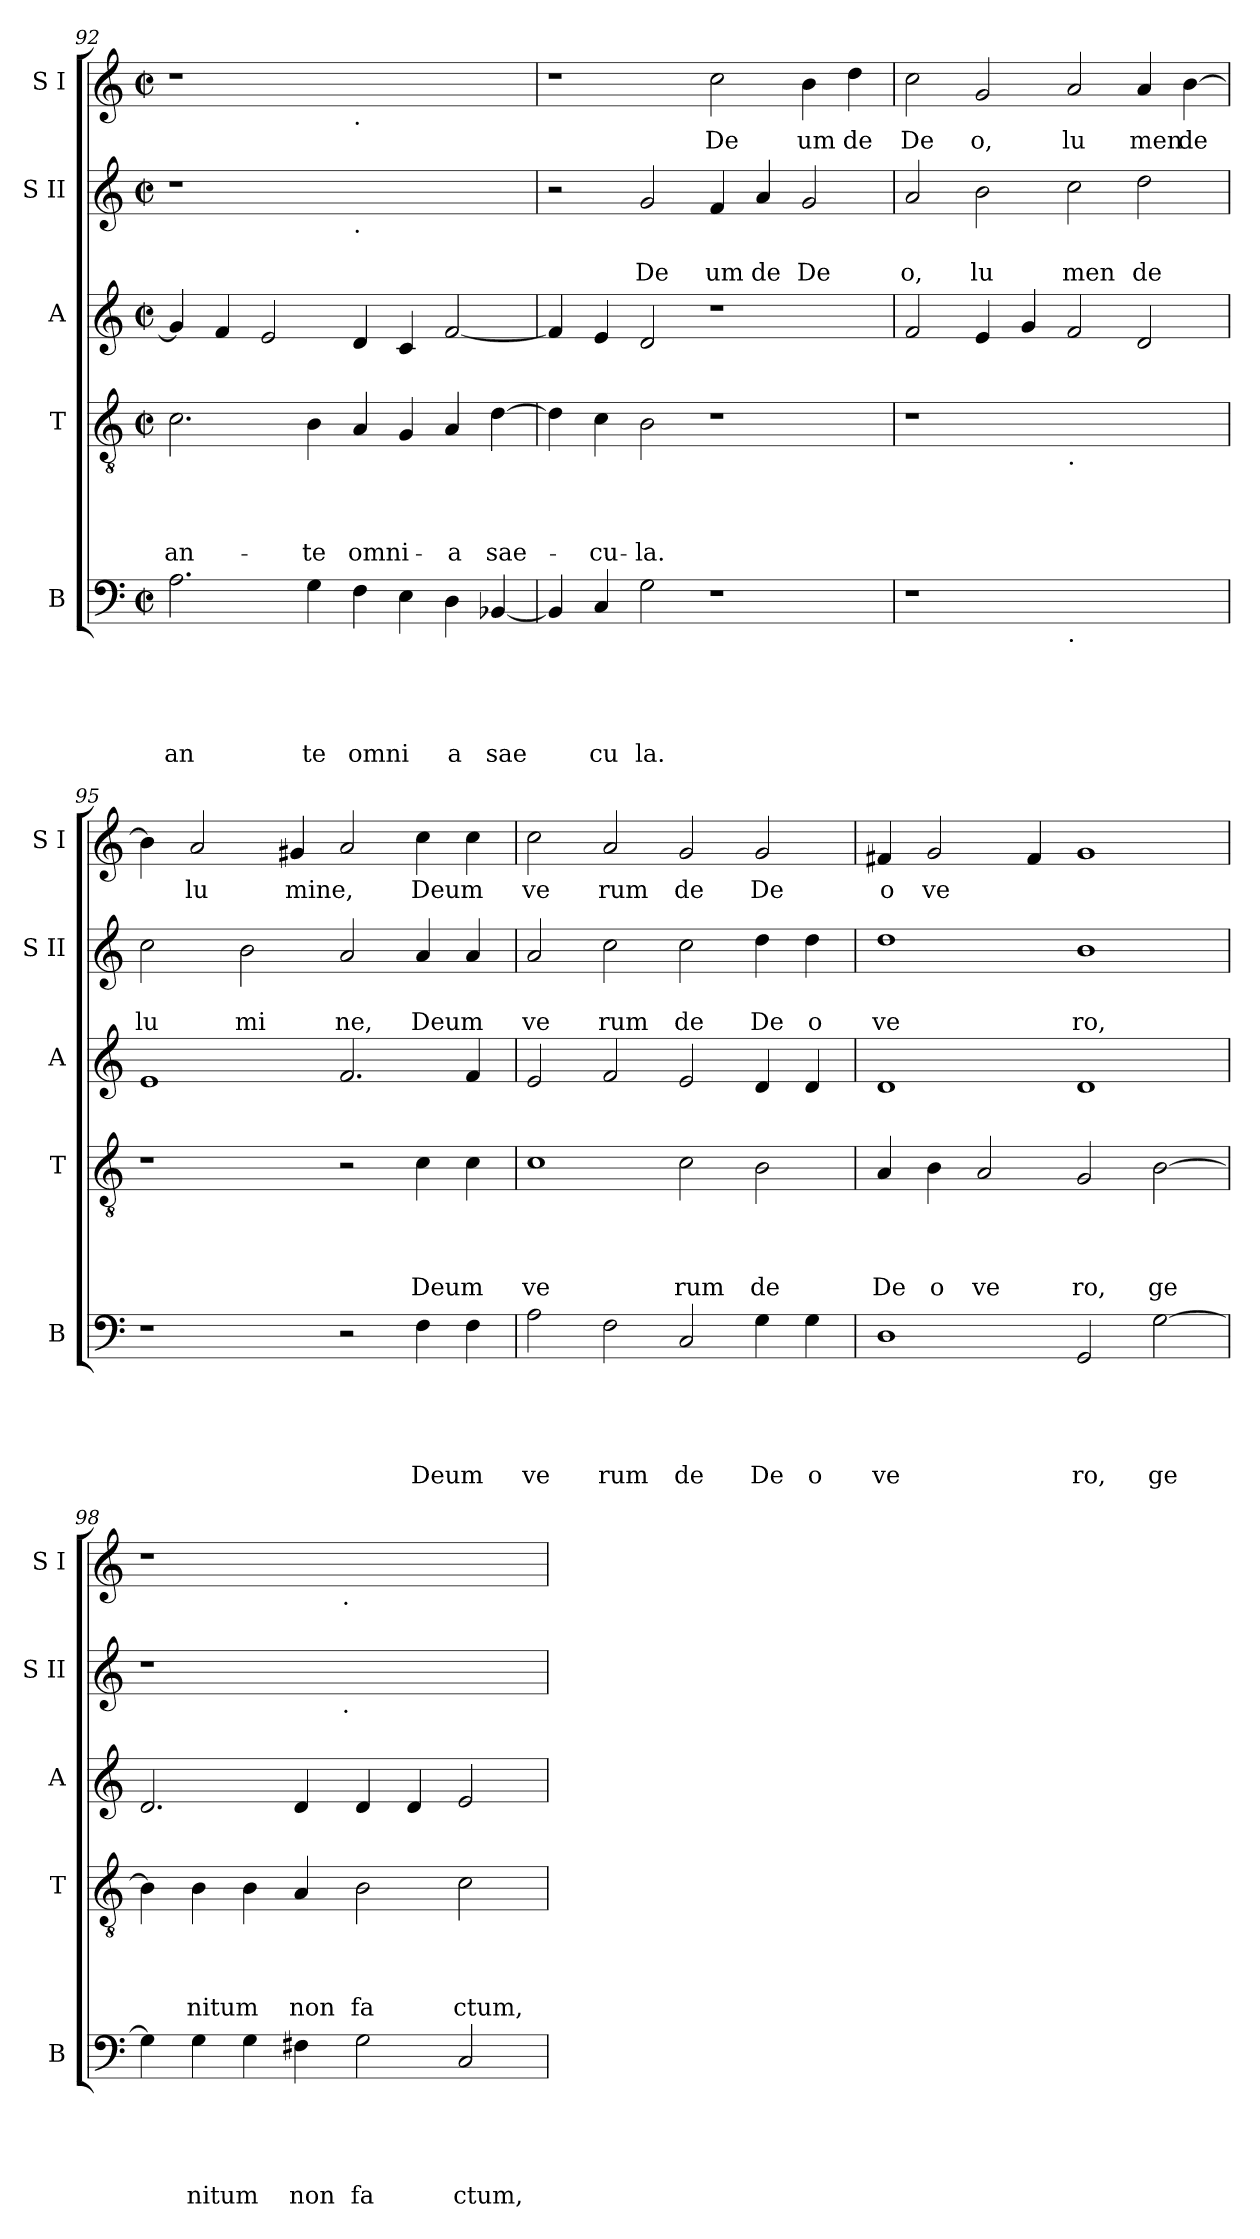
**kern	**text	**text	**text	**text	**text	**kern	**text	**text	**text	**text	**kern	**kern	**text	**text	**kern	**text
*part5	*part5	*part5	*part5	*part5	*part5	*part4	*part4	*part4	*part4	*part4	*part3	*part2	*part2	*part2	*part1	*part1
*staff5	*staff5	*staff5	*staff5	*staff5	*staff5	*staff4	*staff4	*staff4	*staff4	*staff4	*staff3	*staff2	*staff2	*staff2	*staff1	*staff1
*I"B	*	*	*	*	*	*I"T	*	*	*	*	*I"A	*I"S II	*	*	*I"S I	*
*I'B	*	*	*	*	*	*I'T	*	*	*	*	*I'A	*I'S II	*	*	*I'S I	*
*clefF4	*	*	*	*	*	*clefGv2	*	*	*	*	*clefG2	*clefG2	*	*	*clefG2	*
*k[]	*	*	*	*	*	*k[]	*	*	*	*	*k[]	*k[]	*	*	*k[]	*
*C:	*	*	*	*	*	*C:	*	*	*	*	*C:	*C:	*	*	*C:	*
*M2/2	*	*	*	*	*	*M2/2	*	*	*	*	*M2/2	*M2/2	*	*	*M2/2	*
*met(c|)	*	*	*	*	*	*met(c|)	*	*	*	*	*met(c|)	*met(c|)	*	*	*met(c|)	*
=92	=92	=92	=92	=92	=92	=92	=92	=92	=92	=92	=92	=92	=92	=92	=92	=92
!	!	!	!	!	!LO:LY:b	!	!	!	!	!LO:LY:b	!	!	!	!	!	!
2.A\	.	.	.	.	an	2.c\	.	.	.	an-	4g/]	1r	.	.	1r	.
.	.	.	.	.	.	.	.	.	.	.	4f/	.	.	.	.	.
.	.	.	.	.	.	.	.	.	.	.	2e/	.	.	.	.	.
!	!	!	!	!	!LO:LY:b	!	!	!	!	!LO:LY:b	!	!	!	!	!	!
4G\	.	.	.	.	te	4B\	.	.	.	-te	.	.	.	.	.	.
!	!	!	!	!	!	!	!	!	!	!	!	!	!	!	!LO:TX:b:t=.	!
!	!	!	!	!	!	!	!	!	!	!	!	!LO:TX:b:t=.	!	!	!	!
!	!	!	!	!	!LO:LY:b	!	!	!	!	!LO:LY:b	!	!	!	!	!	!
4F\	.	.	.	.	omni	4A/	.	.	.	omni-	4d/	1ryy	.	.	1ryy	.
4E\	.	.	.	.	.	4G/	.	.	.	.	4c/	.	.	.	.	.
!	!	!	!	!	!LO:LY:b	!	!	!	!	!LO:LY:b	!	!	!	!	!	!
4D\	.	.	.	.	a	4A/	.	.	.	-a	[<2f/	.	.	.	.	.
!	!	!	!	!	!LO:LY:b	!	!	!	!	!LO:LY:b	!	!	!	!	!	!
[<4BB-X/	.	.	.	.	sae	[>4d\	.	.	.	sae-	.	.	.	.	.	.
!!LO:LB:g=z
=93	=93	=93	=93	=93	=93	=93	=93	=93	=93	=93	=93	=93	=93	=93	=93	=93
4BB-/]	.	.	.	.	.	4d\]	.	.	.	.	4f/]	2r	.	.	1r	.
!	!	!	!	!	!LO:LY:b	!	!	!	!	!LO:LY:b	!	!	!	!	!	!
4C/	.	.	.	.	cu	4c\	.	.	.	-cu-	4e/	.	.	.	.	.
!	!	!	!	!	!LO:LY:b	!	!	!	!	!LO:LY:b	!	!	!	!LO:LY:b	!	!
2G\	.	.	.	.	la.	2B\	.	.	.	-la.	2d/	2g/	.	De	.	.
!	!	!	!	!	!	!	!	!	!	!	!	!	!	!LO:LY:b	!	!LO:LY:b
1r	.	.	.	.	.	1r	.	.	.	.	1r	4f/	.	um	2cc\	De
!	!	!	!	!	!	!	!	!	!	!	!	!	!	!LO:LY:b	!	!
.	.	.	.	.	.	.	.	.	.	.	.	4a/	.	de	.	.
!	!	!	!	!	!	!	!	!	!	!	!	!	!	!LO:LY:b	!	!LO:LY:b
.	.	.	.	.	.	.	.	.	.	.	.	2g/	.	De	4b\	um
!	!	!	!	!	!	!	!	!	!	!	!	!	!	!	!	!LO:LY:b
.	.	.	.	.	.	.	.	.	.	.	.	.	.	.	4dd\	de
=94	=94	=94	=94	=94	=94	=94	=94	=94	=94	=94	=94	=94	=94	=94	=94	=94
!	!	!	!	!	!	!	!	!	!	!	!	!	!	!LO:LY:b	!	!LO:LY:b
1r	.	.	.	.	.	1r	.	.	.	.	2f/	2a/	.	o,	2cc\	De
!	!	!	!	!	!	!	!	!	!	!	!	!	!	!LO:LY:b	!	!LO:LY:b
.	.	.	.	.	.	.	.	.	.	.	4e/	2b\	.	lu	2g/	o,
.	.	.	.	.	.	.	.	.	.	.	4g/	.	.	.	.	.
!	!	!	!	!	!	!LO:TX:b:t=.	!	!	!	!	!	!	!	!	!	!
!LO:TX:b:t=.	!	!	!	!	!	!	!	!	!	!	!	!	!	!	!	!
!	!	!	!	!	!	!	!	!	!	!	!	!	!	!LO:LY:b	!	!LO:LY:b
1ryy	.	.	.	.	.	1ryy	.	.	.	.	2f/	2cc\	.	men	2a/	lu
!	!	!	!	!	!	!	!	!	!	!	!	!	!	!LO:LY:b	!	!LO:LY:b
.	.	.	.	.	.	.	.	.	.	.	2d/	2dd\	.	de	4a/	men
!	!	!	!	!	!	!	!	!	!	!	!	!	!	!	!	!LO:LY:b
.	.	.	.	.	.	.	.	.	.	.	.	.	.	.	[>4b\	de
=95	=95	=95	=95	=95	=95	=95	=95	=95	=95	=95	=95	=95	=95	=95	=95	=95
!	!	!	!	!	!	!	!	!	!	!	!	!	!	!LO:LY:b	!	!
1r	.	.	.	.	.	1r	.	.	.	.	1e	2cc\	.	lu	4b\]	.
!	!	!	!	!	!	!	!	!	!	!	!	!	!	!	!	!LO:LY:b
.	.	.	.	.	.	.	.	.	.	.	.	.	.	.	2a/	lu
!	!	!	!	!	!	!	!	!	!	!	!	!	!	!LO:LY:b	!	!
.	.	.	.	.	.	.	.	.	.	.	.	2b\	.	mi	.	.
!	!	!	!	!	!	!	!	!	!	!	!	!	!	!	!	!LO:LY:b
.	.	.	.	.	.	.	.	.	.	.	.	.	.	.	4g#X/	mine,
!	!	!	!	!	!	!	!	!	!	!	!	!	!	!LO:LY:b	!	!
2r	.	.	.	.	.	2r	.	.	.	.	2.f/	2a/	.	ne,	2a/	.
!	!	!	!	!	!LO:LY:b	!	!	!	!	!LO:LY:b	!	!	!	!LO:LY:b	!	!LO:LY:b
4F\	.	.	.	.	Deum	4c\	.	.	.	Deum	.	4a/	.	Deum	4cc\	Deum
4F\	.	.	.	.	.	4c\	.	.	.	.	4f/	4a/	.	.	4cc\	.
=96	=96	=96	=96	=96	=96	=96	=96	=96	=96	=96	=96	=96	=96	=96	=96	=96
!	!	!	!	!	!LO:LY:b	!	!	!	!	!LO:LY:b	!	!	!	!LO:LY:b	!	!LO:LY:b
2A\	.	.	.	.	ve	1c	.	.	.	ve	2e/	2a/	.	ve	2cc\	ve
!	!	!	!	!	!LO:LY:b	!	!	!	!	!	!	!	!	!LO:LY:b	!	!LO:LY:b
2F\	.	.	.	.	rum	.	.	.	.	.	2f/	2cc\	.	rum	2a/	rum
!	!	!	!	!	!LO:LY:b	!	!	!	!	!LO:LY:b	!	!	!	!LO:LY:b	!	!LO:LY:b
2C/	.	.	.	.	de	2c\	.	.	.	rum	2e/	2cc\	.	de	2g/	de
!	!	!	!	!	!LO:LY:b	!	!	!	!	!LO:LY:b	!	!	!	!LO:LY:b	!	!LO:LY:b
4G\	.	.	.	.	De	2B\	.	.	.	de	4d/	4dd\	.	De	2g/	De
!	!	!	!	!	!LO:LY:b	!	!	!	!	!	!	!	!	!LO:LY:b	!	!
4G\	.	.	.	.	o	.	.	.	.	.	4d/	4dd\	.	o	.	.
!!LO:PB:g=z
=97	=97	=97	=97	=97	=97	=97	=97	=97	=97	=97	=97	=97	=97	=97	=97	=97
!	!	!	!	!	!LO:LY:b	!	!	!	!	!LO:LY:b	!	!	!	!LO:LY:b	!	!LO:LY:b
1D	.	.	.	.	ve	4A/	.	.	.	De	1d	1dd	.	ve	4f#X/	o
!	!	!	!	!	!	!	!	!	!	!LO:LY:b	!	!	!	!	!	!LO:LY:b
.	.	.	.	.	.	4B\	.	.	.	o	.	.	.	.	2g/	ve
!	!	!	!	!	!	!	!	!	!	!LO:LY:b	!	!	!	!	!	!
.	.	.	.	.	.	2A/	.	.	.	ve	.	.	.	.	.	.
.	.	.	.	.	.	.	.	.	.	.	.	.	.	.	4f#/	.
!	!	!	!	!	!LO:LY:b	!	!	!	!	!LO:LY:b	!	!	!	!LO:LY:b	!	!
2GG/	.	.	.	.	ro,	2G/	.	.	.	ro,	1d	1b	.	ro,	1g	.
!	!	!	!	!	!LO:LY:b	!	!	!	!	!LO:LY:b	!	!	!	!	!	!
[>2G\	.	.	.	.	ge	[>2B\	.	.	.	ge	.	.	.	.	.	.
=98	=98	=98	=98	=98	=98	=98	=98	=98	=98	=98	=98	=98	=98	=98	=98	=98
*	*	*	*	*	*	*	*	*	*	*	*	*^	*	*	*^	*
4G\]	.	.	.	.	.	4B\]	.	.	.	.	2.d/	1r	2ryy	.	.	1r	2ryy	.
!	!	!	!	!	!LO:LY:b	!	!	!	!	!LO:LY:b	!	!	!	!	!	!	!	!
4G\	.	.	.	.	nitum	4B\	.	.	.	nitum	.	.	.	.	.	.	.	.
4G\	.	.	.	.	.	4B\	.	.	.	.	.	.	4...ryy	.	.	.	4...ryy	.
!	!	!	!	!	!LO:LY:b	!	!	!	!	!LO:LY:b	!	!	!	!	!	!	!	!
4F#X\	.	.	.	.	non	4A/	.	.	.	non	4d/	.	.	.	.	.	.	.
!	!	!	!	!	!	!	!	!	!	!	!	!	!	!	!	!	!LO:TX:b:t=.	!
!	!	!	!	!	!	!	!	!	!	!	!	!	!LO:TX:b:t=.	!	!	!	!	!
.	.	.	.	.	.	.	.	.	.	.	.	.	1ryy	.	.	.	1ryy	.
!	!	!	!	!	!LO:LY:b	!	!	!	!	!LO:LY:b	!	!	!	!	!	!	!	!
2G\	.	.	.	.	fa	2B\	.	.	.	fa	4d/	1ryy	.	.	.	1ryy	.	.
.	.	.	.	.	.	.	.	.	.	.	4d/	.	.	.	.	.	.	.
!	!	!	!	!	!LO:LY:b	!	!	!	!	!LO:LY:b	!	!	!	!	!	!	!	!
2C/	.	.	.	.	ctum,	2c\	.	.	.	ctum,	2e/	.	.	.	.	.	.	.
.	.	.	.	.	.	.	.	.	.	.	.	.	32ryy	.	.	.	32ryy	.
*	*	*	*	*	*	*	*	*	*	*	*	*v	*v	*	*	*	*	*
*	*	*	*	*	*	*	*	*	*	*	*	*	*	*	*v	*v	*
=	=	=	=	=	=	=	=	=	=	=	=	=	=	=	=	=
*-	*-	*-	*-	*-	*-	*-	*-	*-	*-	*-	*-	*-	*-	*-	*-	*-
